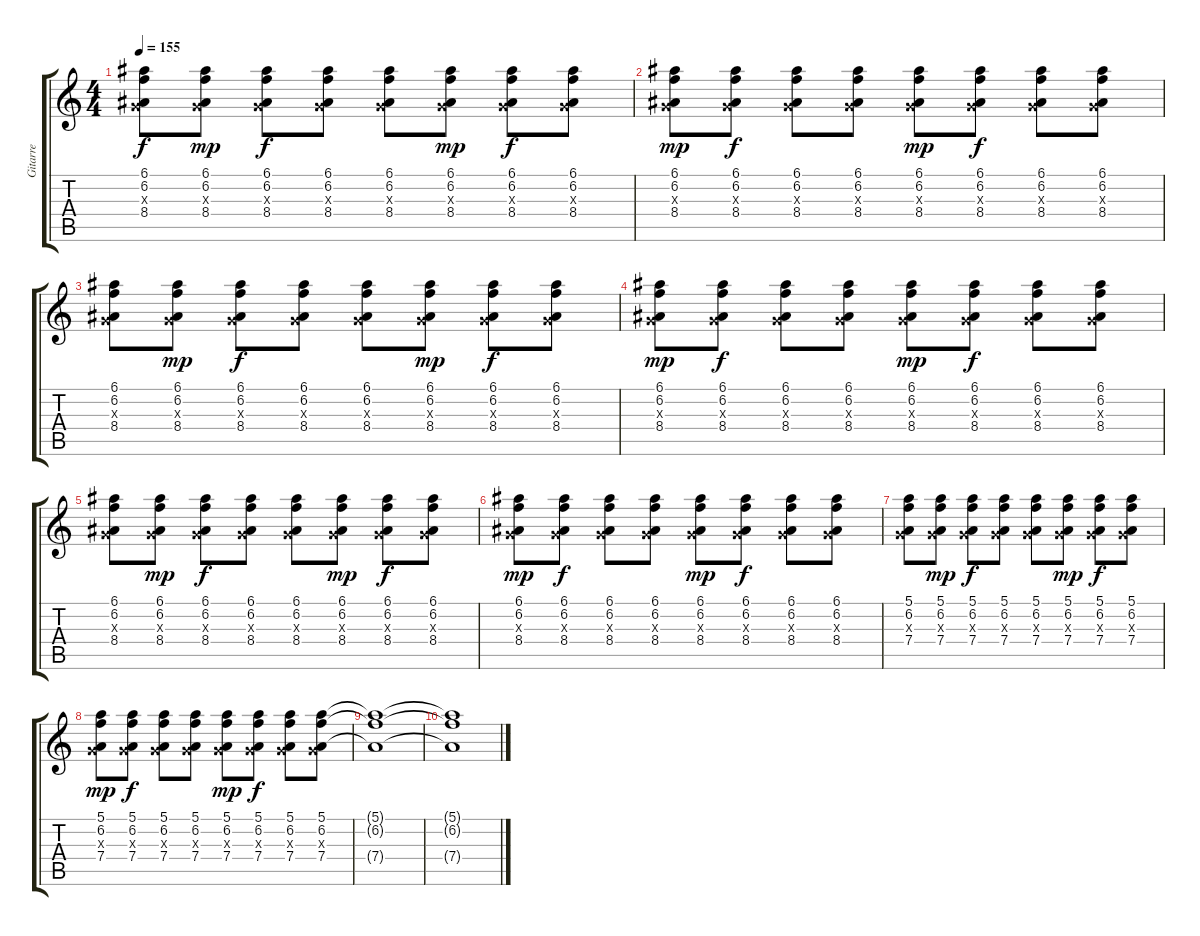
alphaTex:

\track ("Gitarre" "Gitarre") {instrument electricguitarjazz}
\staff {score tabs}
\tuning (E4 B3 G3 D3 A2 E2) {hide}
\ts (4 4)
\tempo 155
\clef g2
\ks c
(6.1 6.2 0.3{x} 8.4).8{dy f volume 8} (6.1 6.2 0.3{x} 8.4).8{dy mp} (6.1 6.2 0.3{x} 8.4).8{dy f} (6.1 6.2 0.3{x} 8.4).8 (6.1 6.2 0.3{x} 8.4).8 (6.1 6.2 0.3{x} 8.4).8{dy mp} (6.1 6.2 0.3{x} 8.4).8{dy f} (6.1 6.2 0.3{x} 8.4).8 |
(6.1 6.2 0.3{x} 8.4).8{dy mp} (6.1 6.2 0.3{x} 8.4).8{dy f} (6.1 6.2 0.3{x} 8.4).8 (6.1 6.2 0.3{x} 8.4).8 (6.1 6.2 0.3{x} 8.4).8{dy mp} (6.1 6.2 0.3{x} 8.4).8{dy f} (6.1 6.2 0.3{x} 8.4).8 (6.1 6.2 0.3{x} 8.4).8 |
(6.1 6.2 0.3{x} 8.4).8{volume 8} (6.1 6.2 0.3{x} 8.4).8{dy mp} (6.1 6.2 0.3{x} 8.4).8{dy f} (6.1 6.2 0.3{x} 8.4).8 (6.1 6.2 0.3{x} 8.4).8 (6.1 6.2 0.3{x} 8.4).8{dy mp} (6.1 6.2 0.3{x} 8.4).8{dy f} (6.1 6.2 0.3{x} 8.4).8 |
(6.1 6.2 0.3{x} 8.4).8{dy mp} (6.1 6.2 0.3{x} 8.4).8{dy f} (6.1 6.2 0.3{x} 8.4).8 (6.1 6.2 0.3{x} 8.4).8 (6.1 6.2 0.3{x} 8.4).8{dy mp} (6.1 6.2 0.3{x} 8.4).8{dy f} (6.1 6.2 0.3{x} 8.4).8 (6.1 6.2 0.3{x} 8.4).8 |
(6.1 6.2 0.3{x} 8.4).8{volume 8} (6.1 6.2 0.3{x} 8.4).8{dy mp} (6.1 6.2 0.3{x} 8.4).8{dy f} (6.1 6.2 0.3{x} 8.4).8 (6.1 6.2 0.3{x} 8.4).8 (6.1 6.2 0.3{x} 8.4).8{dy mp} (6.1 6.2 0.3{x} 8.4).8{dy f} (6.1 6.2 0.3{x} 8.4).8 |
(6.1 6.2 0.3{x} 8.4).8{dy mp} (6.1 6.2 0.3{x} 8.4).8{dy f} (6.1 6.2 0.3{x} 8.4).8 (6.1 6.2 0.3{x} 8.4).8 (6.1 6.2 0.3{x} 8.4).8{dy mp} (6.1 6.2 0.3{x} 8.4).8{dy f} (6.1 6.2 0.3{x} 8.4).8 (6.1 6.2 0.3{x} 8.4).8 |
(5.1 6.2 0.3{x} 7.4).8 (5.1 6.2 0.3{x} 7.4).8{dy mp} (5.1 6.2 0.3{x} 7.4).8{dy f} (5.1 6.2 0.3{x} 7.4).8 (5.1 6.2 0.3{x} 7.4).8 (5.1 6.2 0.3{x} 7.4).8{dy mp} (5.1 6.2 0.3{x} 7.4).8{dy f} (5.1 6.2 0.3{x} 7.4).8 |
(5.1 6.2 0.3{x} 7.4).8{dy mp} (5.1 6.2 0.3{x} 7.4).8{dy f} (5.1 6.2 0.3{x} 7.4).8 (5.1 6.2 0.3{x} 7.4).8 (5.1 6.2 0.3{x} 7.4).8{dy mp} (5.1 6.2 0.3{x} 7.4).8{dy f} (5.1 6.2 0.3{x} 7.4).8 (5.1 6.2 0.3{x} 7.4).8 |
(5.1{t} 6.2{t} 7.4{t}).1 |
(5.1{t} 6.2{t} 7.4{t}).1
